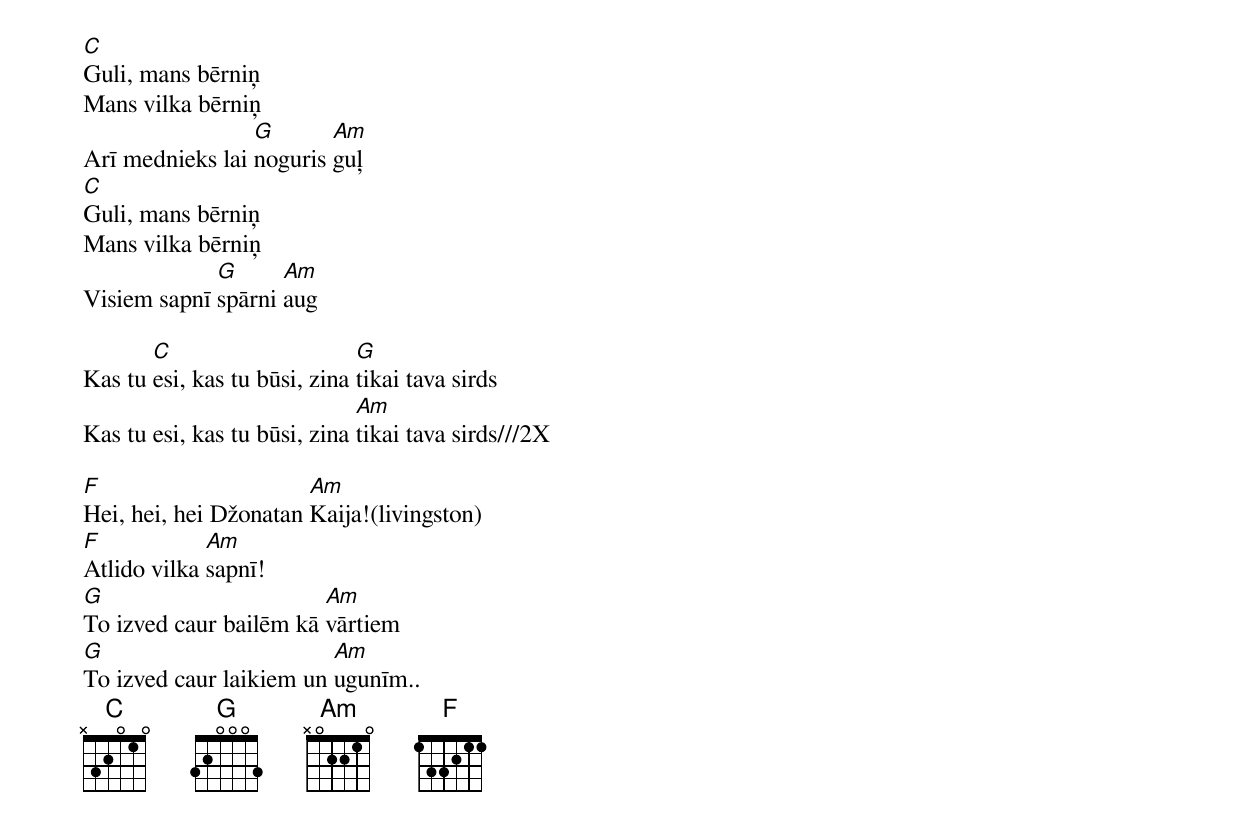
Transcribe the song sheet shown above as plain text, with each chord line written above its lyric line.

C
Guli, mans bērniņ
Mans vilka bērniņ
                 G       Am
Arī mednieks lai noguris guļ
C
Guli, mans bērniņ
Mans vilka bērniņ
             G      Am
Visiem sapnī spārni aug

       C                      G
Kas tu esi, kas tu būsi, zina tikai tava sirds
                              Am
Kas tu esi, kas tu būsi, zina tikai tava sirds///2X

F                      Am
Hei, hei, hei Džonatan Kaija!(livingston)
F            Am
Atlido vilka sapnī!
G                       Am
To izved caur bailēm kā vārtiem
G                        Am
To izved caur laikiem un ugunīm..
